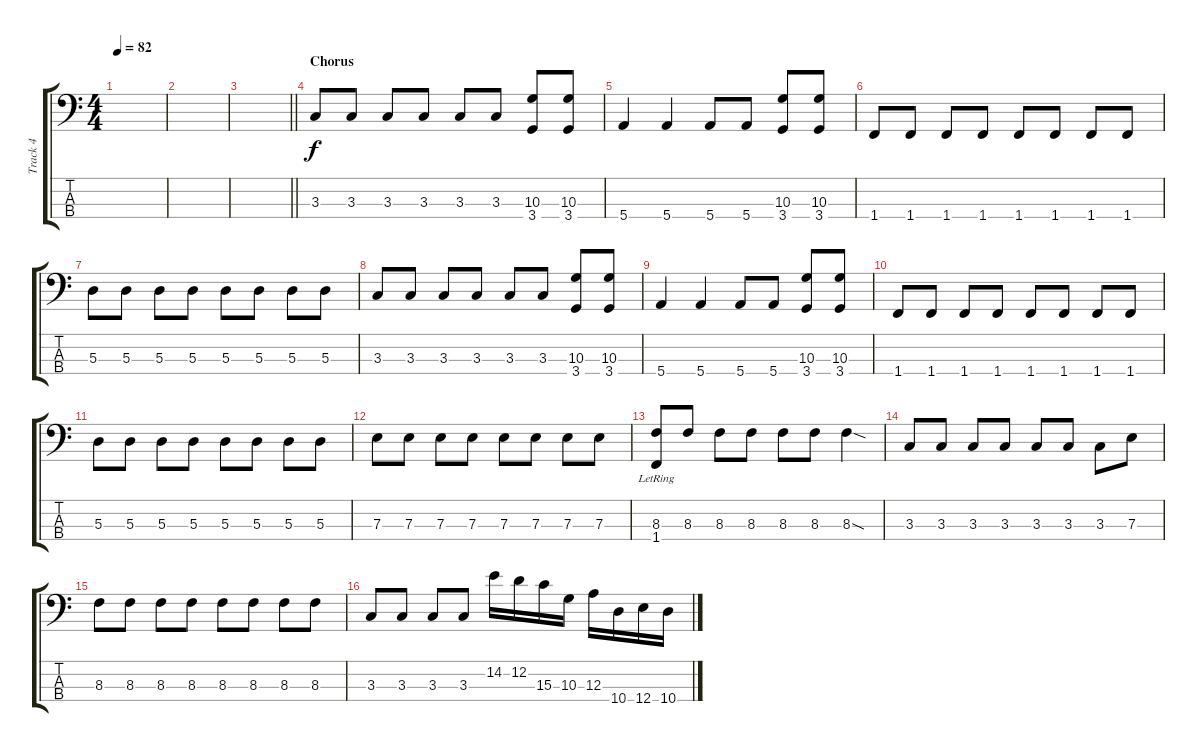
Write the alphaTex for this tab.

\track ("Track 4" "Track 4") {instrument electricbassfinger}
\staff {score tabs}
\tuning (G2 D2 A1 E1) {hide}
\ts (4 4)
\tempo 82
\clef f4
\ks c
|
|
\barLineRight lightlight
|
\section ("" "Chorus")
3.3.8 3.3.8 3.3.8 3.3.8 3.3.8 3.3.8 (10.3 3.4).8 (10.3 3.4).8 |
5.4.4 5.4.4 5.4.8 5.4.8 (10.3 3.4).8 (10.3 3.4).8 |
1.4.8 1.4.8 1.4.8 1.4.8 1.4.8 1.4.8 1.4.8 1.4.8 |
5.3.8 5.3.8 5.3.8 5.3.8 5.3.8 5.3.8 5.3.8 5.3.8 |
3.3.8 3.3.8 3.3.8 3.3.8 3.3.8 3.3.8 (10.3 3.4).8 (10.3 3.4).8 |
5.4.4 5.4.4 5.4.8 5.4.8 (10.3 3.4).8 (10.3 3.4).8 |
1.4.8 1.4.8 1.4.8 1.4.8 1.4.8 1.4.8 1.4.8 1.4.8 |
5.3.8 5.3.8 5.3.8 5.3.8 5.3.8 5.3.8 5.3.8 5.3.8 |
7.3.8 7.3.8 7.3.8 7.3.8 7.3.8 7.3.8 7.3.8 7.3.8 |
(8.3{lr} 1.4{lr}).8 8.3.8 8.3.8 8.3.8 8.3.8 8.3.8 8.3{sod}.4 |
3.3.8 3.3.8 3.3.8 3.3.8 3.3.8 3.3.8 3.3.8 7.3.8 |
8.3.8 8.3.8 8.3.8 8.3.8 8.3.8 8.3.8 8.3.8 8.3.8 |
3.3.8 3.3.8 3.3.8 3.3.8 14.2.16 12.2.16 15.3.16 10.3.16 12.3.16 10.4.16 12.4.16 10.4.16
